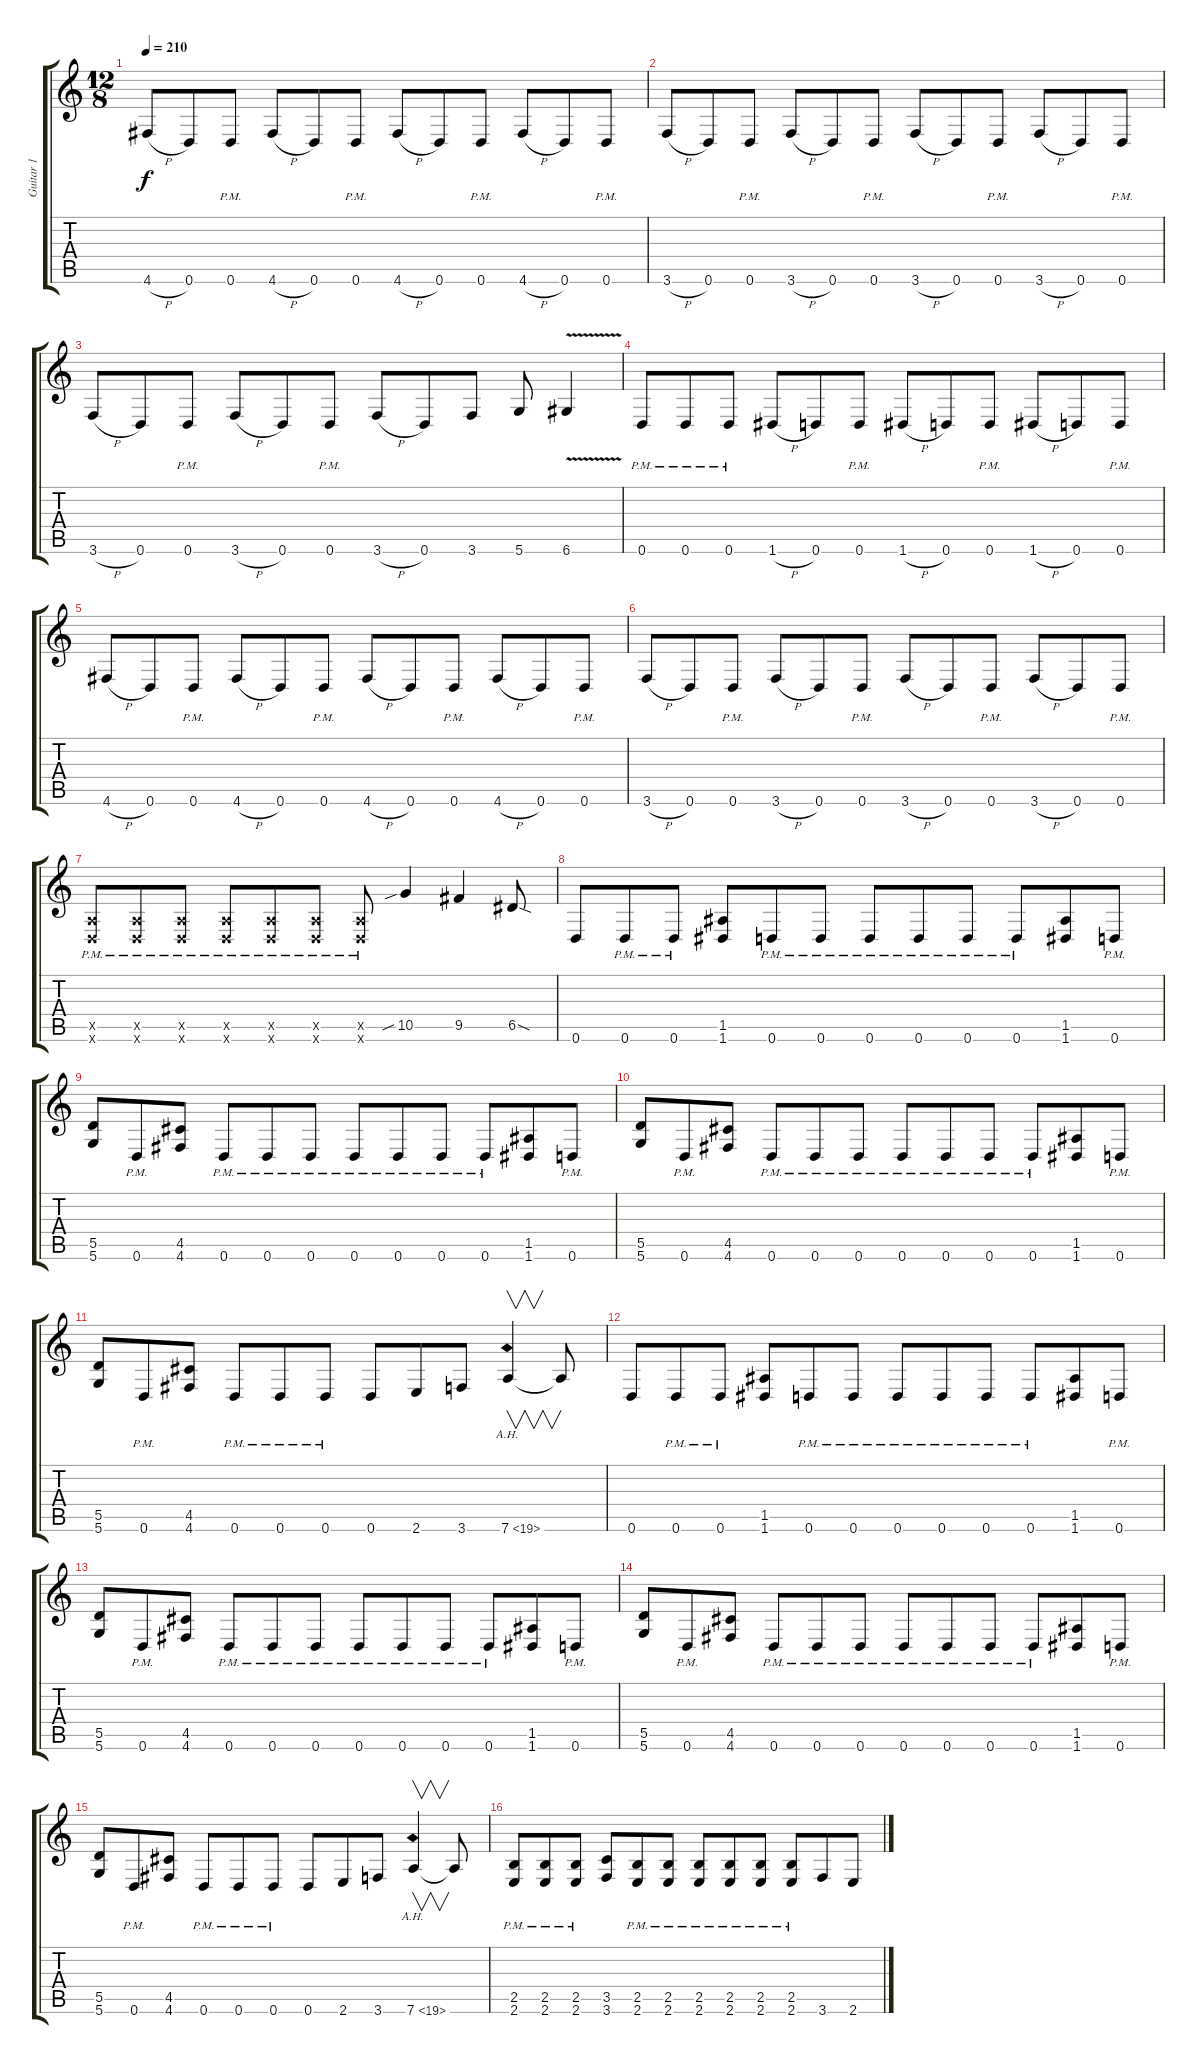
\track ("Guitar 1" "Guitar 1") {instrument distortionguitar}
\staff {score tabs}
\tuning (E4 B3 G3 D3 A2 D2) {hide}
\ts (12 8)
\tempo 210
\clef g2
\ks c
4.6{h}.8{dy f} 0.6.8 0.6{pm}.8 4.6{h}.8 0.6.8 0.6{pm}.8 4.6{h}.8 0.6.8 0.6{pm}.8 4.6{h}.8 0.6.8 0.6{pm}.8 |
3.6{h}.8 0.6.8 0.6{pm}.8 3.6{h}.8 0.6.8 0.6{pm}.8 3.6{h}.8 0.6.8 0.6{pm}.8 3.6{h}.8 0.6.8 0.6{pm}.8 |
3.6{h}.8 0.6.8 0.6{pm}.8 3.6{h}.8 0.6.8 0.6{pm}.8 3.6{h}.8 0.6.8 3.6.8 5.6.8 6.6{v}.4 |
0.6{pm}.8 0.6{pm}.8 0.6{pm}.8 1.6{h}.8 0.6.8 0.6{pm}.8 1.6{h}.8 0.6.8 0.6{pm}.8 1.6{h}.8 0.6.8 0.6{pm}.8 |
4.6{h}.8 0.6.8 0.6{pm}.8 4.6{h}.8 0.6.8 0.6{pm}.8 4.6{h}.8 0.6.8 0.6{pm}.8 4.6{h}.8 0.6.8 0.6{pm}.8 |
3.6{h}.8 0.6.8 0.6{pm}.8 3.6{h}.8 0.6.8 0.6{pm}.8 3.6{h}.8 0.6.8 0.6{pm}.8 3.6{h}.8 0.6.8 0.6{pm}.8 |
(0.5{x} 0.6{pm x}).8 (0.5{x} 0.6{pm x}).8 (0.5{x} 0.6{pm x}).8 (0.5{x} 0.6{pm x}).8 (0.5{x} 0.6{pm x}).8 (0.5{x} 0.6{pm x}).8 (0.5{x} 0.6{pm x}).8 10.5{sib}.4 9.5.4 6.5{sod}.8 |
0.6.8 0.6{pm}.8 0.6{pm}.8 (1.5 1.6).8 0.6{pm}.8 0.6{pm}.8 0.6{pm}.8 0.6{pm}.8 0.6{pm}.8 0.6{pm}.8 (1.5 1.6).8 0.6{pm}.8 |
(5.5 5.6).8 0.6{pm}.8 (4.5 4.6).8 0.6{pm}.8 0.6{pm}.8 0.6{pm}.8 0.6{pm}.8 0.6{pm}.8 0.6{pm}.8 0.6{pm}.8 (1.5 1.6).8 0.6{pm}.8 |
(5.5 5.6).8 0.6{pm}.8 (4.5 4.6).8 0.6{pm}.8 0.6{pm}.8 0.6{pm}.8 0.6{pm}.8 0.6{pm}.8 0.6{pm}.8 0.6{pm}.8 (1.5 1.6).8 0.6{pm}.8 |
(5.5 5.6).8 0.6{pm}.8 (4.5 4.6).8 0.6{pm}.8 0.6{pm}.8 0.6{pm}.8 0.6.8 2.6.8 3.6.8 7.6{ah 12}.4{v} 7.6{t}.8 |
0.6.8 0.6{pm}.8 0.6{pm}.8 (1.5 1.6).8 0.6{pm}.8 0.6{pm}.8 0.6{pm}.8 0.6{pm}.8 0.6{pm}.8 0.6{pm}.8 (1.5 1.6).8 0.6{pm}.8 |
(5.5 5.6).8 0.6{pm}.8 (4.5 4.6).8 0.6{pm}.8 0.6{pm}.8 0.6{pm}.8 0.6{pm}.8 0.6{pm}.8 0.6{pm}.8 0.6{pm}.8 (1.5 1.6).8 0.6{pm}.8 |
(5.5 5.6).8 0.6{pm}.8 (4.5 4.6).8 0.6{pm}.8 0.6{pm}.8 0.6{pm}.8 0.6{pm}.8 0.6{pm}.8 0.6{pm}.8 0.6{pm}.8 (1.5 1.6).8 0.6{pm}.8 |
(5.5 5.6).8 0.6{pm}.8 (4.5 4.6).8 0.6{pm}.8 0.6{pm}.8 0.6{pm}.8 0.6.8 2.6.8 3.6.8 7.6{ah 12}.4{v} 7.6{t}.8 |
(2.5{pm} 2.6).8 (2.5{pm} 2.6{pm}).8 (2.5{pm} 2.6{pm}).8 (3.5 3.6).8 (2.5{pm} 2.6{pm}).8 (2.5{pm} 2.6{pm}).8 (2.5{pm} 2.6{pm}).8 (2.5{pm} 2.6{pm}).8 (2.5{pm} 2.6{pm}).8 (2.5{pm} 2.6{pm}).8 3.6.8 2.6.8
